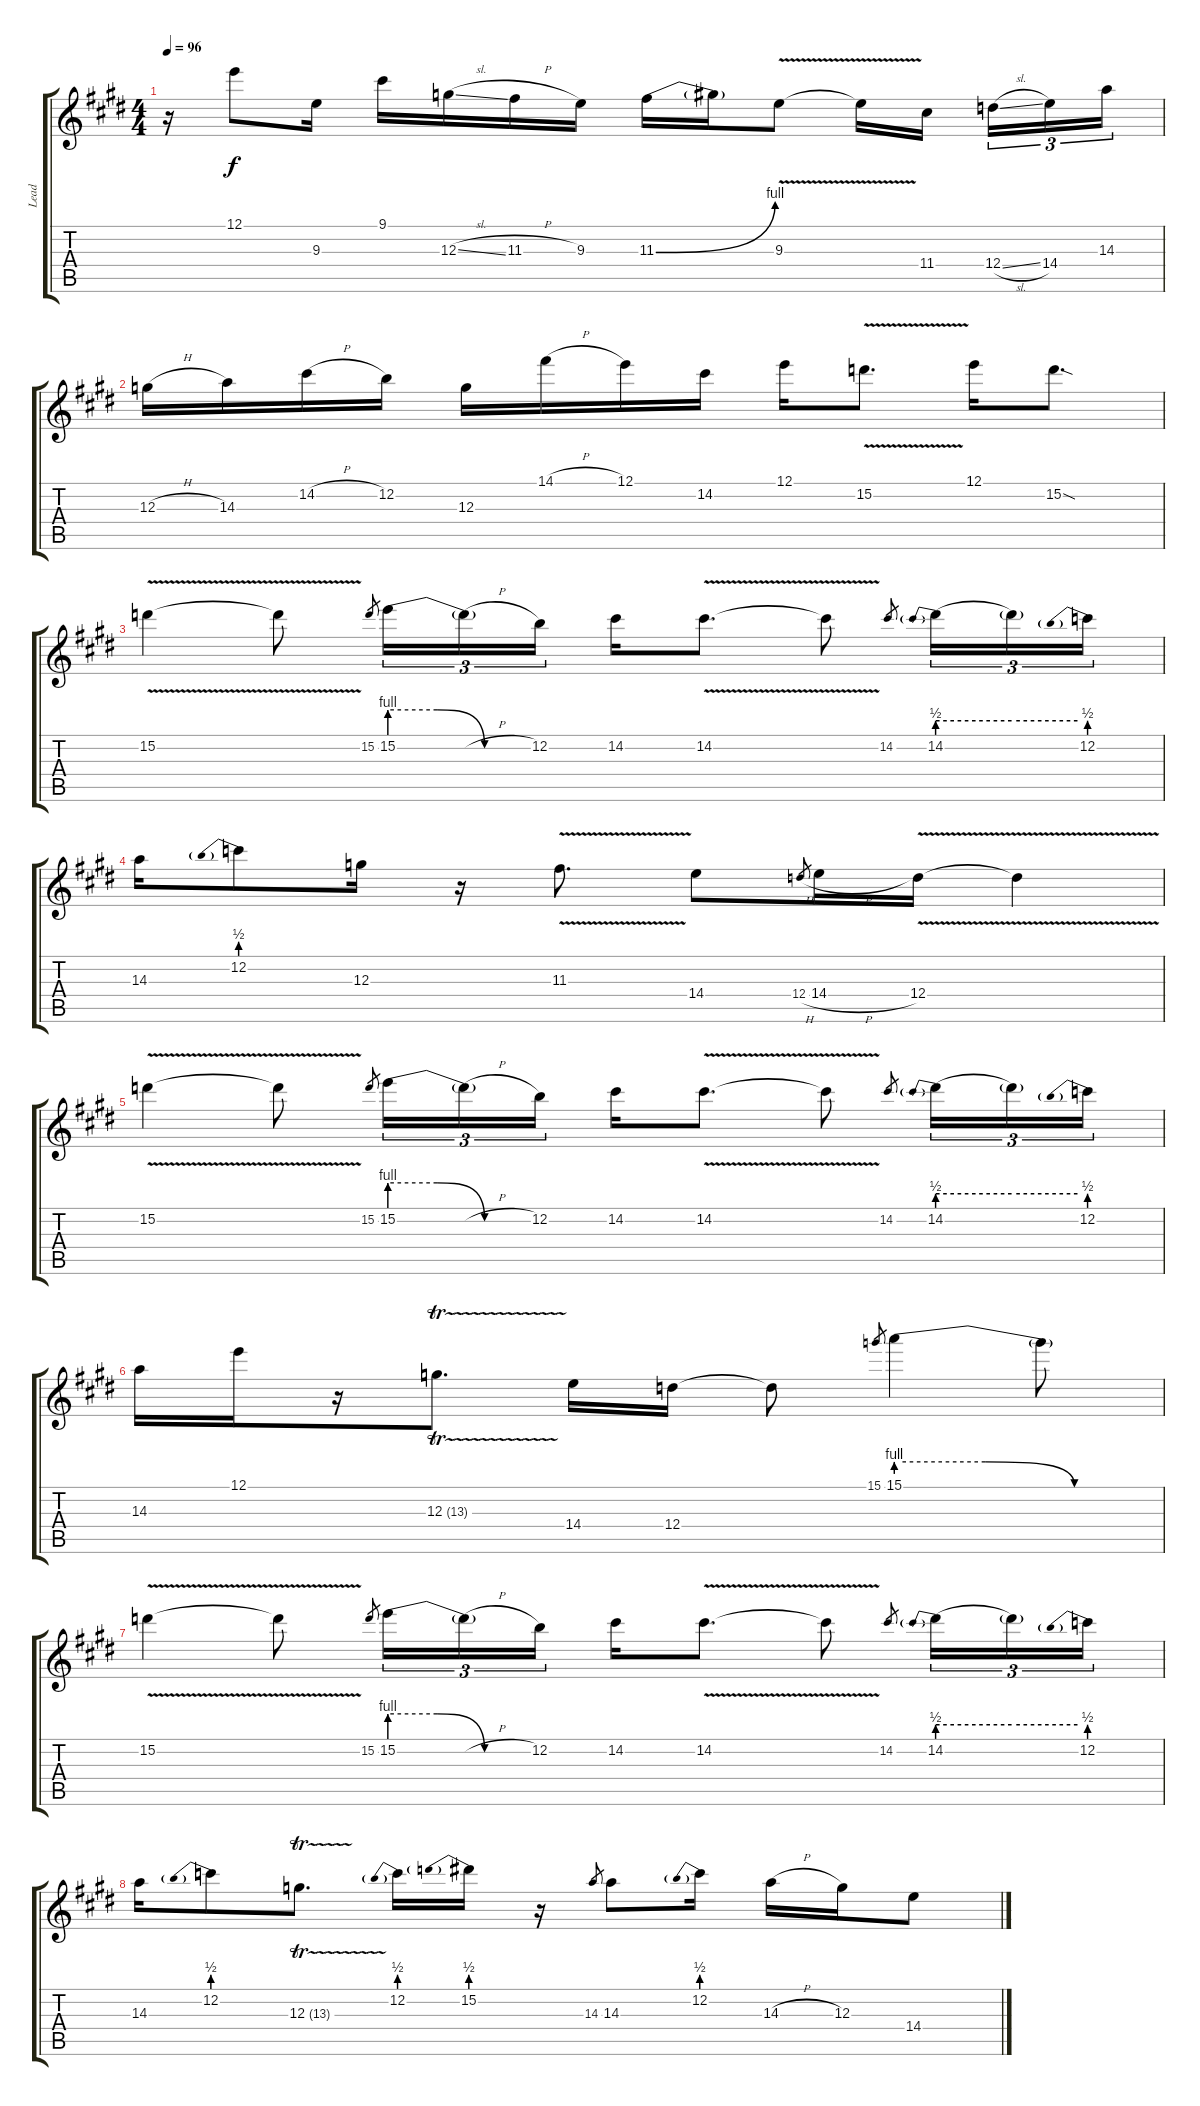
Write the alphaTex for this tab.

\track ("Lead" "Lead") {instrument distortionguitar}
\staff {score tabs}
\tuning (E4 B3 G3 D3 A2 E2) {hide}
\ts (4 4)
\tempo 96
\clef g2
\ks e
r.16{dy f} 12.1.8 9.3.16 9.1.16 12.3{sl}.16 11.3{h}.16 9.3.16 11.3{be (bend 0 0 60 4)}.16 11.3{t}.16 9.3{v}.8 9.3{v t}.16 11.4.16{beam splitsecondary} 12.4{sl}.16{tu (3 2)} 14.4.16{tu (3 2)} 14.3.16{tu (3 2)} |
\ks c#minor
12.3{h}.16 14.3.16 14.2{h}.16 12.2.16 12.3.16 14.1{h}.16 12.1.16 14.2.16 12.1.16 15.2{v}.8{d} 12.1.16 15.2{sod}.8{d} |
\ks e
15.2{v}.4 15.2{v t}.8 15.2.8{gr} 15.2{be (custom 0 4 20 4 40 0 60 0)}.16{tu (3 2)} 15.2{h t}.16{tu (3 2)} 12.2.16{tu (3 2)} 14.2.16 14.2{v}.8{d} 14.2{v t}.8 14.2.8{gr} 14.2{be (prebend 0 2 60 2)}.16{tu (3 2)} 14.2{be (hold 0 2 60 2) t}.16{tu (3 2)} 12.2{be (prebend 0 2 60 2)}.16{tu (3 2)} |
\ks c#minor
14.3.16 12.2{be (prebend 0 2 60 2)}.8 12.3.16 r.16 11.3{v}.8{d} 14.4.8 12.4{h}.8{gr} 14.4{h}.16 12.4{v}.16 12.4{v t}.4 |
\ks e
15.2{v}.4 15.2{v t}.8 15.2.8{gr} 15.2{be (custom 0 4 20 4 40 0 60 0)}.16{tu (3 2)} 15.2{h t}.16{tu (3 2)} 12.2.16{tu (3 2)} 14.2.16 14.2{v}.8{d} 14.2{v t}.8 14.2.8{gr} 14.2{be (prebend 0 2 60 2)}.16{tu (3 2)} 14.2{be (hold 0 2 60 2) t}.16{tu (3 2)} 12.2{be (prebend 0 2 60 2)}.16{tu (3 2)} |
\ks c#minor
14.3.16 12.1.16 r.16 12.3{tr (13 32)}.8{d} 14.4.16 12.4.16 12.4{t}.8 15.1.8{gr} 15.1{be (custom 0 4 20 4 40 0 60 0)}.4 15.1{t}.8 |
\ks e
15.2{v}.4 15.2{v t}.8 15.2.8{gr} 15.2{be (custom 0 4 20 4 40 0 60 0)}.16{tu (3 2)} 15.2{h t}.16{tu (3 2)} 12.2.16{tu (3 2)} 14.2.16 14.2{v}.8{d} 14.2{v t}.8 14.2.8{gr} 14.2{be (prebend 0 2 60 2)}.16{tu (3 2)} 14.2{be (hold 0 2 60 2) t}.16{tu (3 2)} 12.2{be (prebend 0 2 60 2)}.16{tu (3 2)} |
\ks c#minor
14.3.16 12.2{be (prebend 0 2 60 2)}.8 12.3{tr (13 32)}.8{d} 12.2{be (prebend 0 2 60 2)}.16 15.2{be (prebend 0 2 60 2)}.16 r.16 14.3.8{gr} 14.3.8 12.2{be (prebend 0 2 60 2)}.16 14.3{h}.16 12.3.16 14.4.8
